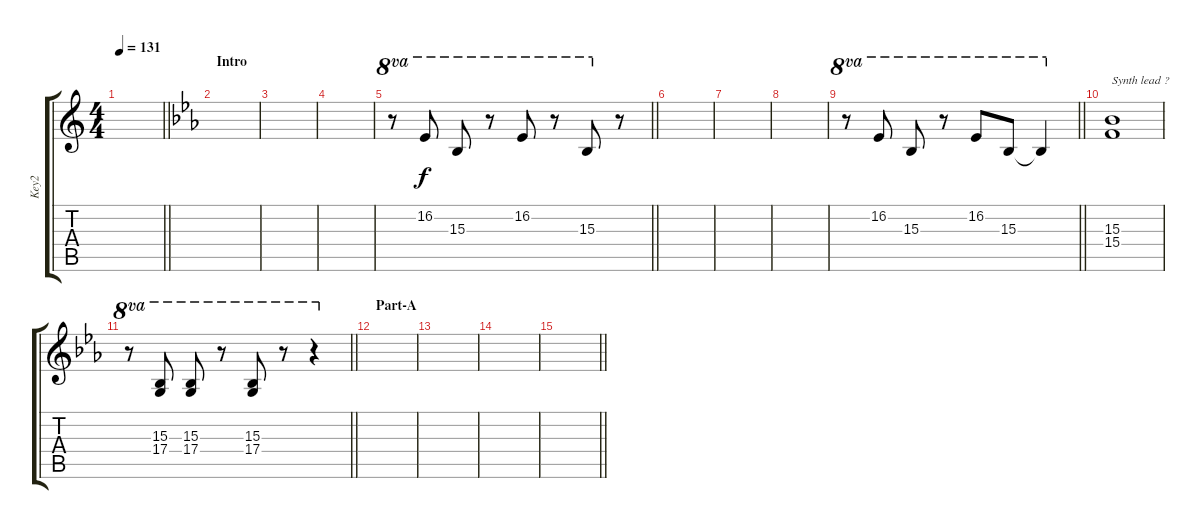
\track ("Key2" "Key2") {instrument lead2sawtooth}
\staff {score tabs}
\tuning (E4 B3 G3 D3 A2 E2) {hide}
\ts (4 4)
\tempo 131
\clef g2
\barLineRight lightlight
\ks c
|
\section ("" "Intro")
\ks eb
|
|
|
\barLineRight lightlight
r.8{ot 8va} 16.2.8{ot 8va} 15.3.8{ot 8va} r.8{ot 8va} 16.2.8{ot 8va} r.8{ot 8va} 15.3.8{ot 8va} r.8 |
|
|
|
\barLineRight lightlight
r.8{ot 8va} 16.2.8{ot 8va} 15.3.8{ot 8va} r.8{ot 8va} 16.2.8{ot 8va} 15.3.8{ot 8va} 15.3{t}.4{ot 8va} |
(15.3 15.4).1{txt "Synth lead ?"} |
\barLineRight lightlight
r.8{ot 8va} (15.3 17.4).8{ot 8va} (15.3 17.4).8{ot 8va} r.8{ot 8va} (15.3 17.4).8{ot 8va} r.8{ot 8va} r.4{ot 8va} |
\section ("" "Part-A")
|
|
|
\barLineRight lightlight
